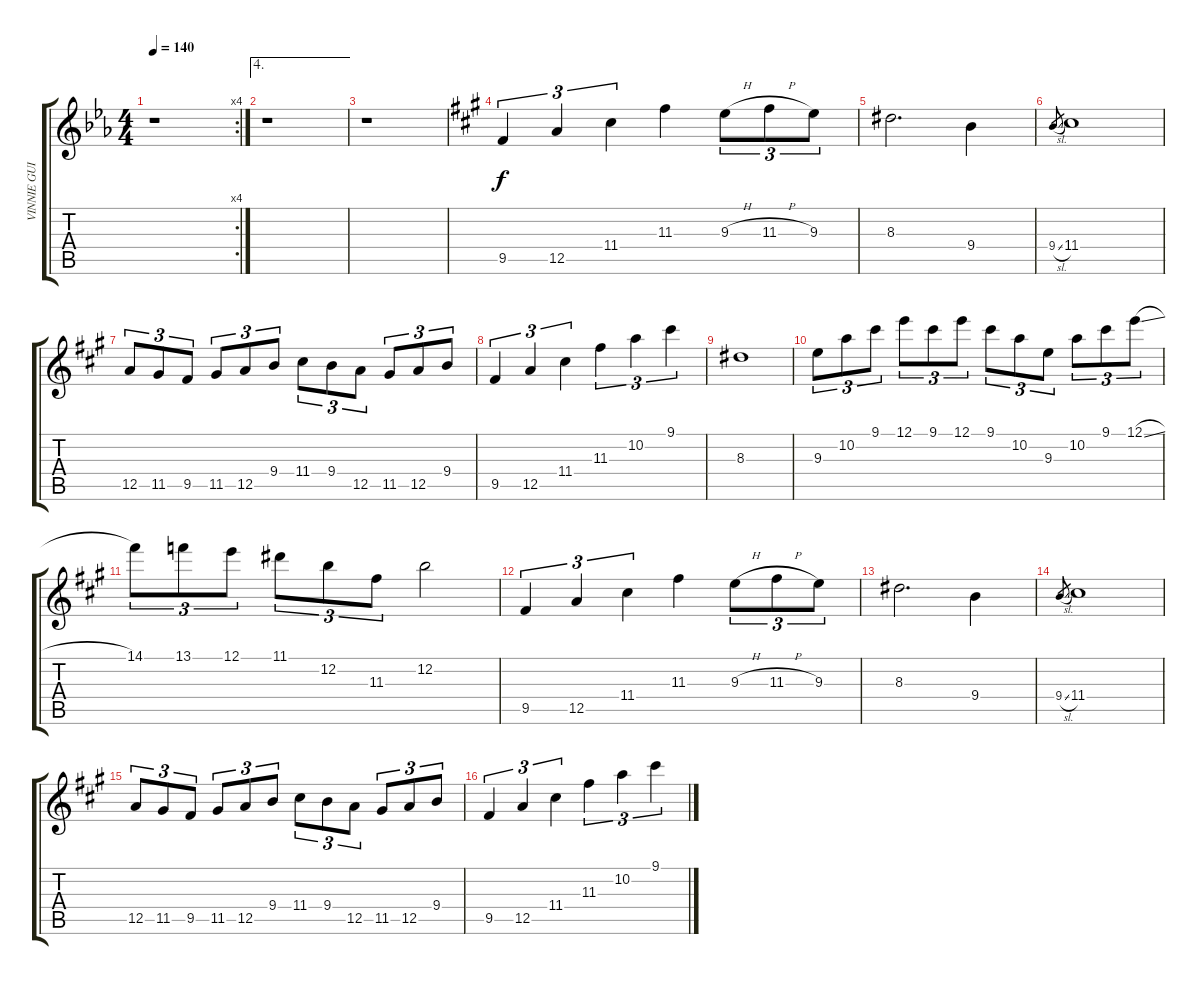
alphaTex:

\track ("VINNIE GUITAR 1" "VINNIE GUI") {instrument acousticguitarnylon}
\staff {score tabs}
\tuning (E4 B3 G3 D3 A2 E2) {hide}
\rc 4
\ts (4 4)
\tempo 140
\clef g2
\ks eb
r.1{dy f} |
\ae 4
r.1 |
r.1 |
\ks a
9.5.4{tu (3 2)} 12.5.4{tu (3 2)} 11.4.4{tu (3 2)} 11.3.4 9.3{h}.8{tu (3 2)} 11.3{h}.8{tu (3 2)} 9.3.8{tu (3 2)} |
8.3.2{d} 9.4.4 |
9.4{sl}.8{gr} 11.4.1 |
12.5.8{tu (3 2)} 11.5.8{tu (3 2)} 9.5.8{tu (3 2)} 11.5.8{tu (3 2)} 12.5.8{tu (3 2)} 9.4.8{tu (3 2)} 11.4.8{tu (3 2)} 9.4.8{tu (3 2)} 12.5.8{tu (3 2)} 11.5.8{tu (3 2)} 12.5.8{tu (3 2)} 9.4.8{tu (3 2)} |
9.5.4{tu (3 2)} 12.5.4{tu (3 2)} 11.4.4{tu (3 2)} 11.3.4{tu (3 2)} 10.2.4{tu (3 2)} 9.1.4{tu (3 2)} |
8.3.1 |
9.3.8{tu (3 2)} 10.2.8{tu (3 2)} 9.1.8{tu (3 2)} 12.1.8{tu (3 2)} 9.1.8{tu (3 2)} 12.1.8{tu (3 2)} 9.1.8{tu (3 2)} 10.2.8{tu (3 2)} 9.3.8{tu (3 2)} 10.2.8{tu (3 2)} 9.1.8{tu (3 2)} 12.1{sl}.8{tu (3 2)} |
14.1.8{tu (3 2)} 13.1.8{tu (3 2)} 12.1.8{tu (3 2)} 11.1.8{tu (3 2)} 12.2.8{tu (3 2)} 11.3.8{tu (3 2)} 12.2.2 |
9.5.4{tu (3 2)} 12.5.4{tu (3 2)} 11.4.4{tu (3 2)} 11.3.4 9.3{h}.8{tu (3 2)} 11.3{h}.8{tu (3 2)} 9.3.8{tu (3 2)} |
8.3.2{d} 9.4.4 |
9.4{sl}.8{gr} 11.4.1 |
12.5.8{tu (3 2)} 11.5.8{tu (3 2)} 9.5.8{tu (3 2)} 11.5.8{tu (3 2)} 12.5.8{tu (3 2)} 9.4.8{tu (3 2)} 11.4.8{tu (3 2)} 9.4.8{tu (3 2)} 12.5.8{tu (3 2)} 11.5.8{tu (3 2)} 12.5.8{tu (3 2)} 9.4.8{tu (3 2)} |
9.5.4{tu (3 2)} 12.5.4{tu (3 2)} 11.4.4{tu (3 2)} 11.3.4{tu (3 2)} 10.2.4{tu (3 2)} 9.1.4{tu (3 2)}
